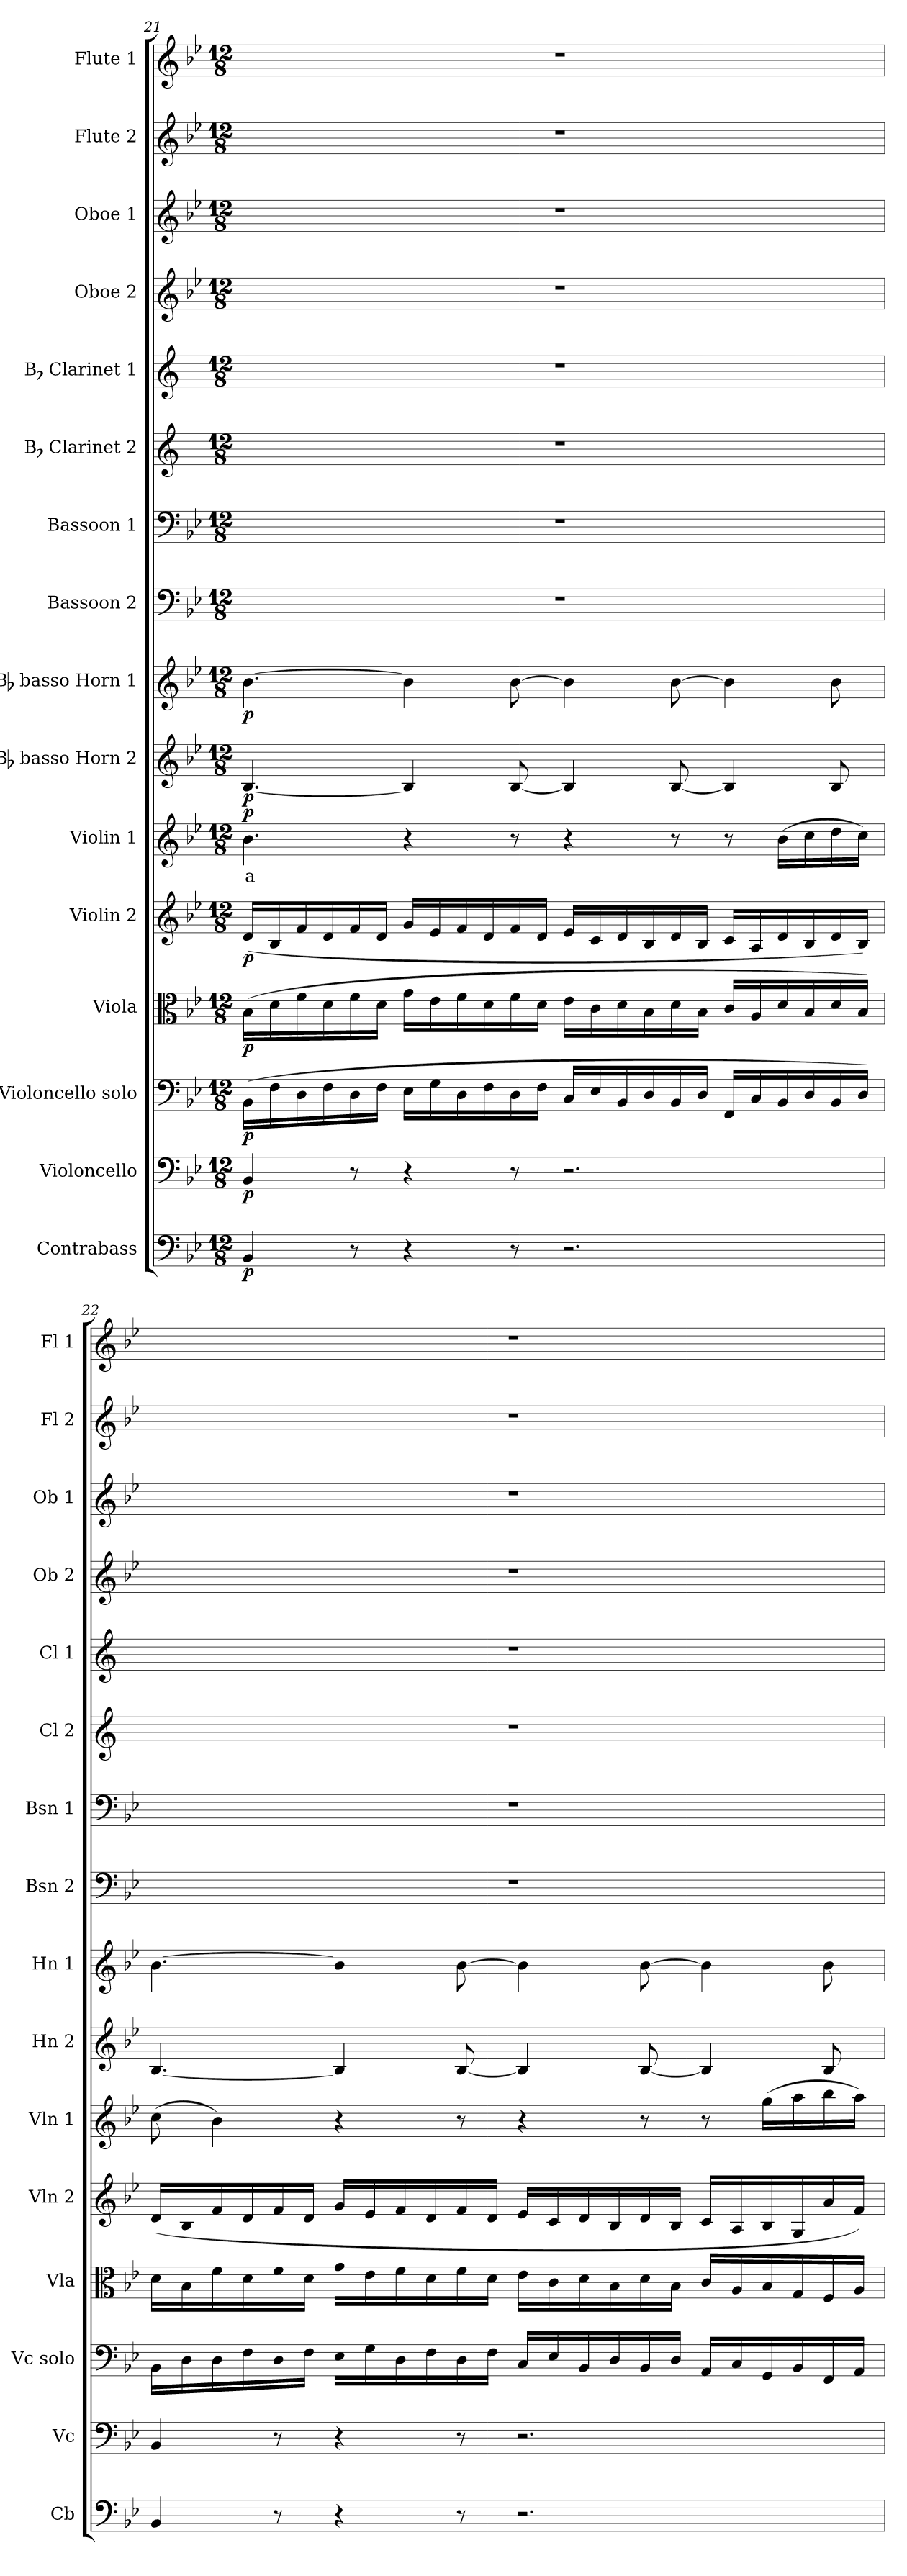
**kern	**dynam	**kern	**dynam	**kern	**dynam	**kern	**dynam	**kern	**dynam	**kern	**text	**dynam	**kern	**dynam	**kern	**dynam	**kern	**kern	**kern	**kern	**kern	**kern	**kern	**kern
*part16	*part16	*part15	*part15	*part14	*part14	*part13	*part13	*part12	*part12	*part11	*part11	*part11	*part10	*part10	*part9	*part9	*part8	*part7	*part6	*part5	*part4	*part3	*part2	*part1
*staff16	*staff16	*staff15	*staff15	*staff14	*staff14	*staff13	*staff13	*staff12	*staff12	*staff11	*staff11	*staff11	*staff10	*staff10	*staff9	*staff9	*staff8	*staff7	*staff6	*staff5	*staff4	*staff3	*staff2	*staff1
*I"Contrabass	*	*I"Violoncello	*	*I"Violoncello solo	*	*I"Viola	*	*I"Violin 2	*	*I"Violin 1	*	*	*I"Bb basso Horn 2	*	*I"Bb basso Horn 1	*	*I"Bassoon 2	*I"Bassoon 1	*I"Bb Clarinet 2	*I"Bb Clarinet 1	*I"Oboe 2	*I"Oboe 1	*I"Flute 2	*I"Flute 1
*I'Cb	*	*I'Vc	*	*I'Vc solo	*	*I'Vla	*	*I'Vln 2	*	*I'Vln 1	*	*	*I'Hn 2	*	*I'Hn 1	*	*I'Bsn 2	*I'Bsn 1	*I'Cl 2	*I'Cl 1	*I'Ob 2	*I'Ob 1	*I'Fl 2	*I'Fl 1
*clefF4	*	*clefF4	*	*clefF4	*	*clefC3	*	*clefG2	*	*clefG2	*	*	*clefG2	*	*clefG2	*	*clefF4	*clefF4	*clefG2	*clefG2	*clefG2	*clefG2	*clefG2	*clefG2
*ITrd7c12	*	*	*	*	*	*	*	*	*	*	*	*	*ITrd8c14	*	*ITrd8c14	*	*	*	*ITrd1c2	*ITrd1c2	*	*	*	*
*k[b-e-]	*	*k[b-e-]	*	*k[b-e-]	*	*k[b-e-]	*	*k[b-e-]	*	*k[b-e-]	*	*	*k[b-e-]	*	*k[b-e-]	*	*k[b-e-]	*k[b-e-]	*k[b-e-]	*k[b-e-]	*k[b-e-]	*k[b-e-]	*k[b-e-]	*k[b-e-]
*M12/8	*	*M12/8	*	*M12/8	*	*M12/8	*	*M12/8	*	*M12/8	*	*	*M12/8	*	*M12/8	*	*M12/8	*M12/8	*M12/8	*M12/8	*M12/8	*M12/8	*M12/8	*M12/8
=21	=21	=21	=21	=21	=21	=21	=21	=21	=21	=21	=21	=21	=21	=21	=21	=21	=21	=21	=21	=21	=21	=21	=21	=21
!	!LO:DY:b	!	!LO:DY:b	!	!LO:DY:b	!	!LO:DY:b	!	!LO:DY:b	!	!LO:LY:b:color=#FF0000	!LO:DY:b	!	!LO:DY:b	!	!LO:DY:b	!	!	!	!	!	!	!	!
4BBB-/	p	4BB-/	p	(16BB-\LL	p	(16B-\LL	p	(16d/LL	p	4.b-\	a	p	[4.BB-/	p	[4.B-\	p	1.r	1.r	1.r	1.r	1.r	1.r	1.r	1.r
.	.	.	.	16F\	.	16d\	.	16B-/	.	.	.	.	.	.	.	.	.	.	.	.	.	.	.	.
.	.	.	.	16D\	.	16f\	.	16f/	.	.	.	.	.	.	.	.	.	.	.	.	.	.	.	.
.	.	.	.	16F\	.	16d\	.	16d/	.	.	.	.	.	.	.	.	.	.	.	.	.	.	.	.
8r	.	8r	.	16D\	.	16f\	.	16f/	.	.	.	.	.	.	.	.	.	.	.	.	.	.	.	.
.	.	.	.	16F\JJ	.	16d\JJ	.	16d/JJ	.	.	.	.	.	.	.	.	.	.	.	.	.	.	.	.
4r	.	4r	.	16E-\LL	.	16g\LL	.	16g/LL	.	4r	.	.	4BB-/]	.	4B-\]	.	.	.	.	.	.	.	.	.
.	.	.	.	16G\	.	16e-\	.	16e-/	.	.	.	.	.	.	.	.	.	.	.	.	.	.	.	.
.	.	.	.	16D\	.	16f\	.	16f/	.	.	.	.	.	.	.	.	.	.	.	.	.	.	.	.
.	.	.	.	16F\	.	16d\	.	16d/	.	.	.	.	.	.	.	.	.	.	.	.	.	.	.	.
8r	.	8r	.	16D\	.	16f\	.	16f/	.	8r	.	.	[8BB-/	.	[8B-\	.	.	.	.	.	.	.	.	.
.	.	.	.	16F\JJ	.	16d\JJ	.	16d/JJ	.	.	.	.	.	.	.	.	.	.	.	.	.	.	.	.
2.r	.	2.r	.	16C/LL	.	16e-\LL	.	16e-/LL	.	4r	.	.	4BB-/]	.	4B-\]	.	.	.	.	.	.	.	.	.
.	.	.	.	16E-/	.	16c\	.	16c/	.	.	.	.	.	.	.	.	.	.	.	.	.	.	.	.
.	.	.	.	16BB-/	.	16d\	.	16d/	.	.	.	.	.	.	.	.	.	.	.	.	.	.	.	.
.	.	.	.	16D/	.	16B-\	.	16B-/	.	.	.	.	.	.	.	.	.	.	.	.	.	.	.	.
.	.	.	.	16BB-/	.	16d\	.	16d/	.	8r	.	.	[8BB-/	.	[8B-\	.	.	.	.	.	.	.	.	.
.	.	.	.	16D/JJ	.	16B-\JJ	.	16B-/JJ	.	.	.	.	.	.	.	.	.	.	.	.	.	.	.	.
.	.	.	.	16FF/LL	.	16c/LL	.	16c/LL	.	8r	.	.	4BB-/]	.	4B-\]	.	.	.	.	.	.	.	.	.
.	.	.	.	16C/	.	16A/	.	16A/	.	.	.	.	.	.	.	.	.	.	.	.	.	.	.	.
.	.	.	.	16BB-/	.	16d/	.	16d/	.	(16b-\LL	.	.	.	.	.	.	.	.	.	.	.	.	.	.
.	.	.	.	16D/	.	16B-/	.	16B-/	.	16cc\	.	.	.	.	.	.	.	.	.	.	.	.	.	.
.	.	.	.	16BB-/	.	16d/	.	16d/	.	16dd\	.	.	8BB-/	.	8B-\	.	.	.	.	.	.	.	.	.
.	.	.	.	16D/JJ)	.	16B-/JJ)	.	16B-/JJ)	.	16cc\JJ)	.	.	.	.	.	.	.	.	.	.	.	.	.	.
!!LO:PB:g=z
=22	=22	=22	=22	=22	=22	=22	=22	=22	=22	=22	=22	=22	=22	=22	=22	=22	=22	=22	=22	=22	=22	=22	=22	=22
4BBB-/	.	4BB-/	.	16BB-\LL	.	16d\LL	.	(16d/LL	.	(8cc\	.	.	[4.BB-/	.	[4.B-\	.	1.r	1.r	1.r	1.r	1.r	1.r	1.r	1.r
.	.	.	.	16D\	.	16B-\	.	16B-/	.	.	.	.	.	.	.	.	.	.	.	.	.	.	.	.
.	.	.	.	16D\	.	16f\	.	16f/	.	4b-\)	.	.	.	.	.	.	.	.	.	.	.	.	.	.
.	.	.	.	16F\	.	16d\	.	16d/	.	.	.	.	.	.	.	.	.	.	.	.	.	.	.	.
8r	.	8r	.	16D\	.	16f\	.	16f/	.	.	.	.	.	.	.	.	.	.	.	.	.	.	.	.
.	.	.	.	16F\JJ	.	16d\JJ	.	16d/JJ	.	.	.	.	.	.	.	.	.	.	.	.	.	.	.	.
4r	.	4r	.	16E-\LL	.	16g\LL	.	16g/LL	.	4r	.	.	4BB-/]	.	4B-\]	.	.	.	.	.	.	.	.	.
.	.	.	.	16G\	.	16e-\	.	16e-/	.	.	.	.	.	.	.	.	.	.	.	.	.	.	.	.
.	.	.	.	16D\	.	16f\	.	16f/	.	.	.	.	.	.	.	.	.	.	.	.	.	.	.	.
.	.	.	.	16F\	.	16d\	.	16d/	.	.	.	.	.	.	.	.	.	.	.	.	.	.	.	.
8r	.	8r	.	16D\	.	16f\	.	16f/	.	8r	.	.	[8BB-/	.	[8B-\	.	.	.	.	.	.	.	.	.
.	.	.	.	16F\JJ	.	16d\JJ	.	16d/JJ	.	.	.	.	.	.	.	.	.	.	.	.	.	.	.	.
2.r	.	2.r	.	16C/LL	.	16e-\LL	.	16e-/LL	.	4r	.	.	4BB-/]	.	4B-\]	.	.	.	.	.	.	.	.	.
.	.	.	.	16E-/	.	16c\	.	16c/	.	.	.	.	.	.	.	.	.	.	.	.	.	.	.	.
.	.	.	.	16BB-/	.	16d\	.	16d/	.	.	.	.	.	.	.	.	.	.	.	.	.	.	.	.
.	.	.	.	16D/	.	16B-\	.	16B-/	.	.	.	.	.	.	.	.	.	.	.	.	.	.	.	.
.	.	.	.	16BB-/	.	16d\	.	16d/	.	8r	.	.	[8BB-/	.	[8B-\	.	.	.	.	.	.	.	.	.
.	.	.	.	16D/JJ	.	16B-\JJ	.	16B-/JJ	.	.	.	.	.	.	.	.	.	.	.	.	.	.	.	.
.	.	.	.	16AA/LL	.	16c/LL	.	16c/LL	.	8r	.	.	4BB-/]	.	4B-\]	.	.	.	.	.	.	.	.	.
.	.	.	.	16C/	.	16A/	.	16A/	.	.	.	.	.	.	.	.	.	.	.	.	.	.	.	.
.	.	.	.	16GG/	.	16B-/	.	16B-/	.	(16gg\LL	.	.	.	.	.	.	.	.	.	.	.	.	.	.
.	.	.	.	16BB-/	.	16G/	.	16G/	.	16aa\	.	.	.	.	.	.	.	.	.	.	.	.	.	.
.	.	.	.	16FF/	.	16F/	.	16a/	.	16bb-\	.	.	8BB-/	.	8B-\	.	.	.	.	.	.	.	.	.
.	.	.	.	16AA/JJ	.	16A/JJ	.	16f/JJ)	.	16aa\JJ)	.	.	.	.	.	.	.	.	.	.	.	.	.	.
=	=	=	=	=	=	=	=	=	=	=	=	=	=	=	=	=	=	=	=	=	=	=	=	=
*-	*-	*-	*-	*-	*-	*-	*-	*-	*-	*-	*-	*-	*-	*-	*-	*-	*-	*-	*-	*-	*-	*-	*-	*-
